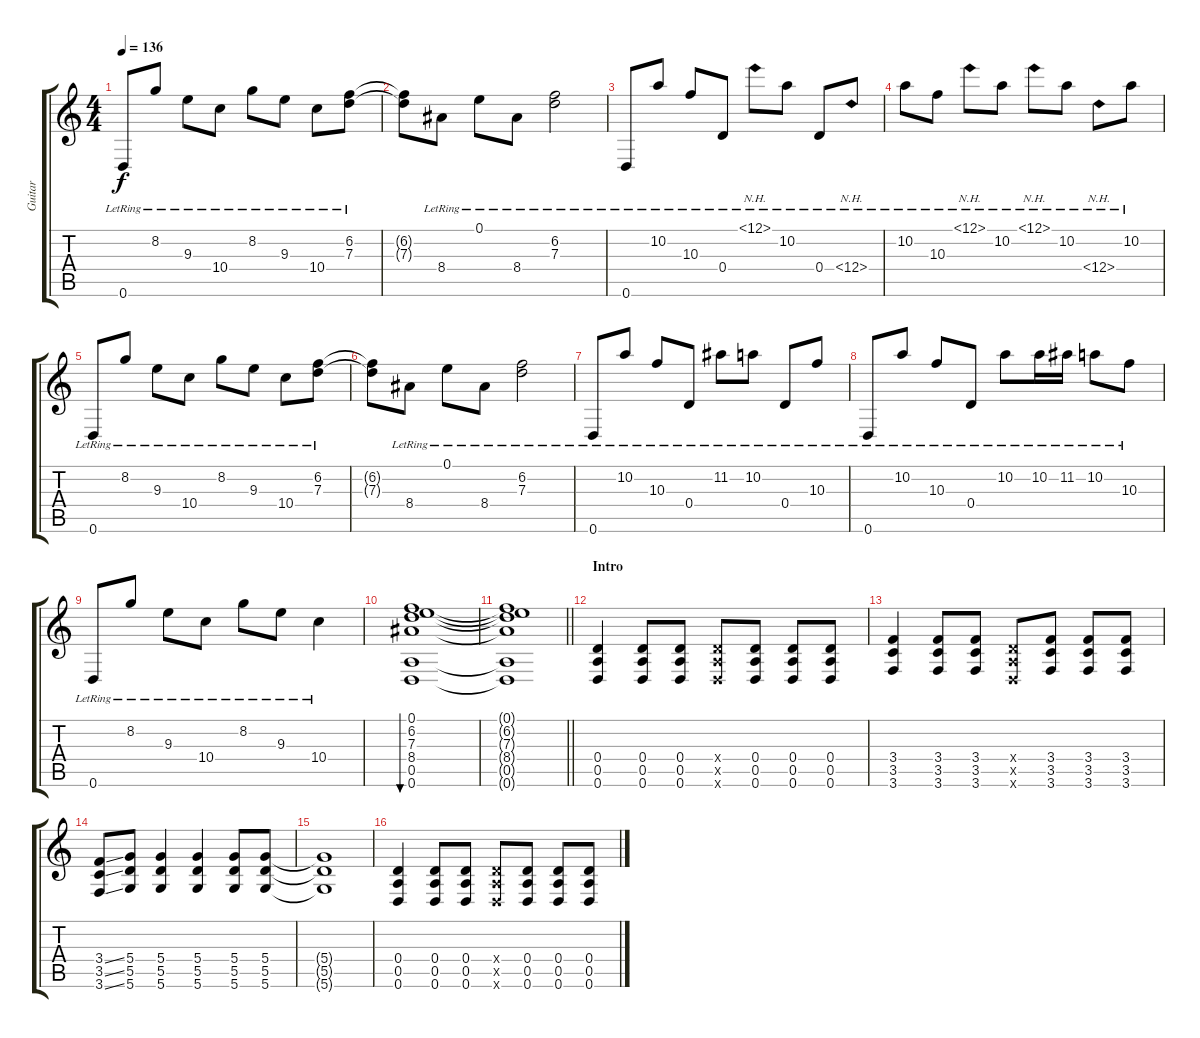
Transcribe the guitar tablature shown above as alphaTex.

\track ("Guitar" "Guitar") {instrument acousticguitarsteel}
\staff {score tabs}
\tuning (E4 B3 G3 D3 A2 D2) {hide}
\ts (4 4)
\tempo 136
\clef g2
\ks c
0.6{lr}.8{dy f} 8.2{lr}.8 9.3{lr}.8 10.4{lr}.8 8.2{lr}.8 9.3{lr}.8 10.4{lr}.8 (6.2{lr} 7.3{lr}).8 |
(6.2{t} 7.3{t}).8 8.4{lr}.8 0.1{lr}.8 8.4{lr}.8 (6.2{lr} 7.3{lr}).2 |
0.6{lr}.8 10.2{lr}.8 10.3{lr}.8 0.4{lr}.8 12.1{nh lr}.8 10.2{lr}.8 0.4{lr}.8 12.4{nh lr}.8 |
10.2{lr}.8 10.3{lr}.8 12.1{nh lr}.8 10.2{lr}.8 12.1{nh lr}.8 10.2{lr}.8 12.4{nh lr}.8 10.2{lr}.8 |
0.6{lr}.8 8.2{lr}.8 9.3{lr}.8 10.4{lr}.8 8.2{lr}.8 9.3{lr}.8 10.4{lr}.8 (6.2{lr} 7.3{lr}).8 |
(6.2{t} 7.3{t}).8 8.4{lr}.8 0.1{lr}.8 8.4{lr}.8 (6.2{lr} 7.3{lr}).2 |
0.6{lr}.8 10.2{lr}.8 10.3{lr}.8 0.4{lr}.8 11.2{lr}.8 10.2{lr}.8 0.4{lr}.8 10.3{lr}.8 |
0.6{lr}.8 10.2{lr}.8 10.3{lr}.8 0.4{lr}.8 10.2{lr}.8 10.2{lr}.16 11.2{lr}.16 10.2{lr}.8 10.3{lr}.8 |
0.6{lr}.8 8.2{lr}.8 9.3{lr}.8 10.4{lr}.8 8.2{lr}.8 9.3{lr}.8 10.4{lr}.4 |
(0.1 6.2 7.3 8.4 0.5 0.6).1{bu 480} |
\barLineRight lightlight
(0.1{t} 6.2{t} 7.3{t} 8.4{t} 0.5{t} 0.6{t}).1 |
\section ("" "Intro")
(0.4 0.5 0.6).4 (0.4 0.5 0.6).8 (0.4 0.5 0.6).8 (0.4{x} 0.5{x} 0.6{x}).8 (0.4 0.5 0.6).8 (0.4 0.5 0.6).8 (0.4 0.5 0.6).8 |
(3.4 3.5 3.6).4 (3.4 3.5 3.6).8 (3.4 3.5 3.6).8 (0.4{x} 0.5{x} 0.6{x}).8 (3.4 3.5 3.6).8 (3.4 3.5 3.6).8 (3.4 3.5 3.6).8 |
(3.4{ss} 3.5{ss} 3.6{ss}).8 (5.4 5.5 5.6).8 (5.4 5.5 5.6).4 (5.4 5.5 5.6).4 (5.4 5.5 5.6).8 (5.4 5.5 5.6).8 |
(5.4{t} 5.5{t} 5.6{t}).1 |
(0.4 0.5 0.6).4 (0.4 0.5 0.6).8 (0.4 0.5 0.6).8 (0.4{x} 0.5{x} 0.6{x}).8 (0.4 0.5 0.6).8 (0.4 0.5 0.6).8 (0.4 0.5 0.6).8
